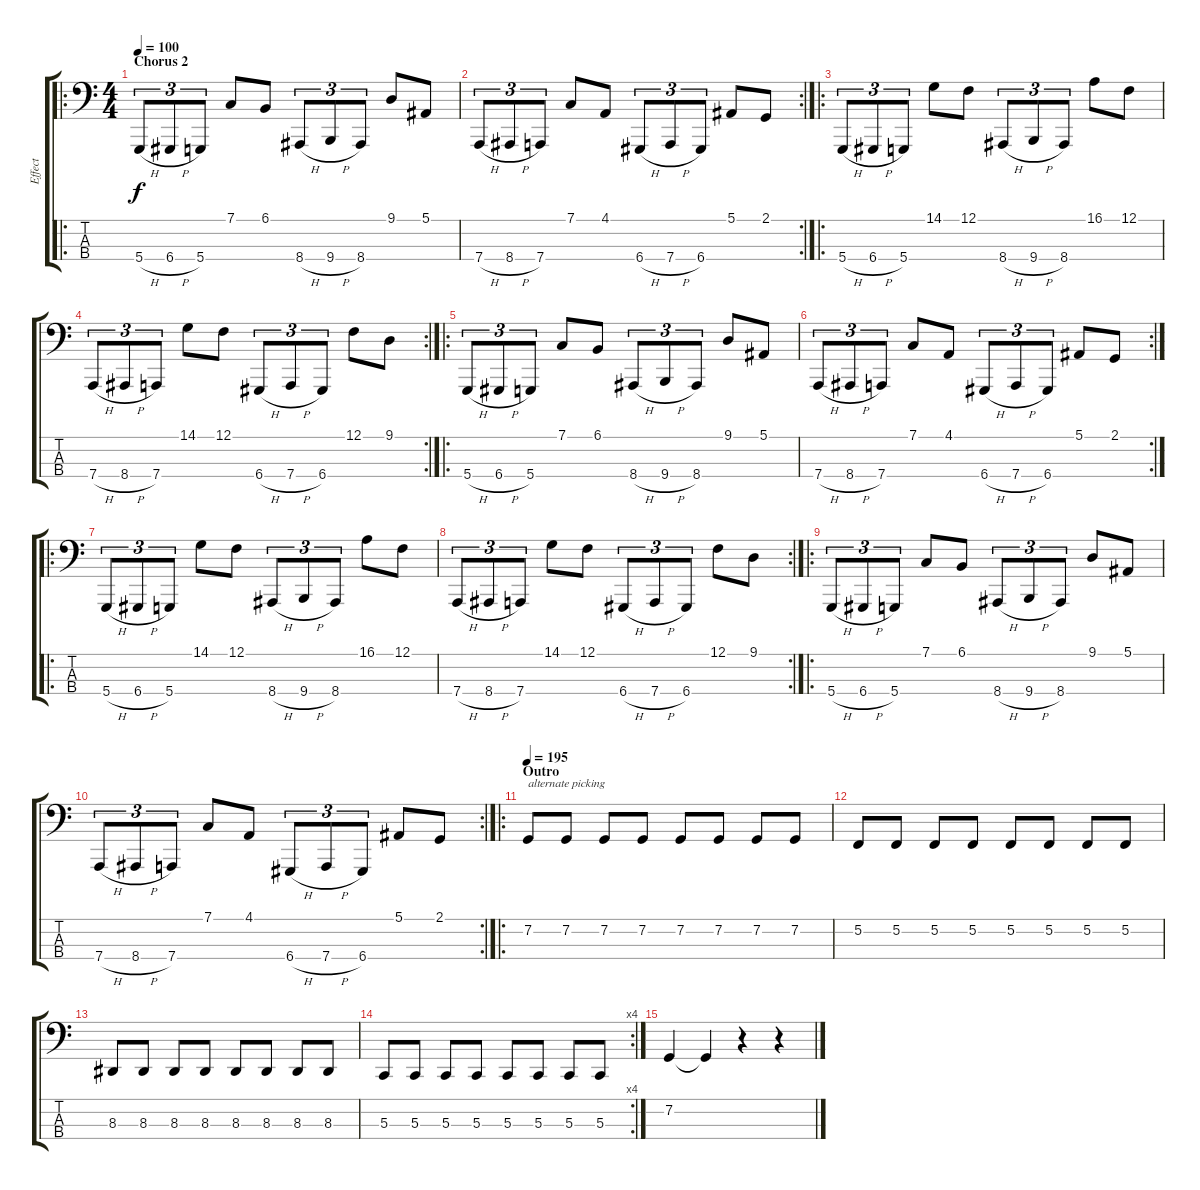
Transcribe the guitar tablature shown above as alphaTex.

\track ("Effect" "Effect") {instrument lead1square}
\staff {score tabs}
\tuning (F2 C2 G1 D1) {hide}
\ro
\ts (4 4)
\section ("" "Chorus 2")
\tempo 100
\clef f4
\ks c
5.4{h}.8{tu (3 2) dy f} 6.4{h}.8{tu (3 2)} 5.4.8{tu (3 2)} 7.1.8 6.1.8 8.4{h}.8{tu (3 2)} 9.4{h}.8{tu (3 2)} 8.4.8{tu (3 2)} 9.1.8 5.1.8 |
\rc 2
7.4{h}.8{tu (3 2)} 8.4{h}.8{tu (3 2)} 7.4.8{tu (3 2)} 7.1.8 4.1.8 6.4{h}.8{tu (3 2)} 7.4{h}.8{tu (3 2)} 6.4.8{tu (3 2)} 5.1.8 2.1.8 |
\ro
5.4{h}.8{tu (3 2)} 6.4{h}.8{tu (3 2)} 5.4.8{tu (3 2)} 14.1.8 12.1.8 8.4{h}.8{tu (3 2)} 9.4{h}.8{tu (3 2)} 8.4.8{tu (3 2)} 16.1.8 12.1.8 |
\rc 2
7.4{h}.8{tu (3 2)} 8.4{h}.8{tu (3 2)} 7.4.8{tu (3 2)} 14.1.8 12.1.8 6.4{h}.8{tu (3 2)} 7.4{h}.8{tu (3 2)} 6.4.8{tu (3 2)} 12.1.8 9.1.8 |
\ro
5.4{h}.8{tu (3 2)} 6.4{h}.8{tu (3 2)} 5.4.8{tu (3 2)} 7.1.8 6.1.8 8.4{h}.8{tu (3 2)} 9.4{h}.8{tu (3 2)} 8.4.8{tu (3 2)} 9.1.8 5.1.8 |
\rc 2
7.4{h}.8{tu (3 2)} 8.4{h}.8{tu (3 2)} 7.4.8{tu (3 2)} 7.1.8 4.1.8 6.4{h}.8{tu (3 2)} 7.4{h}.8{tu (3 2)} 6.4.8{tu (3 2)} 5.1.8 2.1.8 |
\ro
5.4{h}.8{tu (3 2)} 6.4{h}.8{tu (3 2)} 5.4.8{tu (3 2)} 14.1.8 12.1.8 8.4{h}.8{tu (3 2)} 9.4{h}.8{tu (3 2)} 8.4.8{tu (3 2)} 16.1.8 12.1.8 |
\rc 2
7.4{h}.8{tu (3 2)} 8.4{h}.8{tu (3 2)} 7.4.8{tu (3 2)} 14.1.8 12.1.8 6.4{h}.8{tu (3 2)} 7.4{h}.8{tu (3 2)} 6.4.8{tu (3 2)} 12.1.8 9.1.8 |
\ro
5.4{h}.8{tu (3 2)} 6.4{h}.8{tu (3 2)} 5.4.8{tu (3 2)} 7.1.8 6.1.8 8.4{h}.8{tu (3 2)} 9.4{h}.8{tu (3 2)} 8.4.8{tu (3 2)} 9.1.8 5.1.8 |
\rc 2
7.4{h}.8{tu (3 2)} 8.4{h}.8{tu (3 2)} 7.4.8{tu (3 2)} 7.1.8 4.1.8 6.4{h}.8{tu (3 2)} 7.4{h}.8{tu (3 2)} 6.4.8{tu (3 2)} 5.1.8 2.1.8 |
\ro
\section ("" "Outro")
\tempo 195
7.2.8{txt "alternate picking"} 7.2.8 7.2.8 7.2.8 7.2.8 7.2.8 7.2.8 7.2.8 |
5.2.8 5.2.8 5.2.8 5.2.8 5.2.8 5.2.8 5.2.8 5.2.8 |
8.3.8 8.3.8 8.3.8 8.3.8 8.3.8 8.3.8 8.3.8 8.3.8 |
\rc 4
5.3.8 5.3.8 5.3.8 5.3.8 5.3.8 5.3.8 5.3.8 5.3.8 |
7.2.4 7.2{t}.4 r.4 r.4
